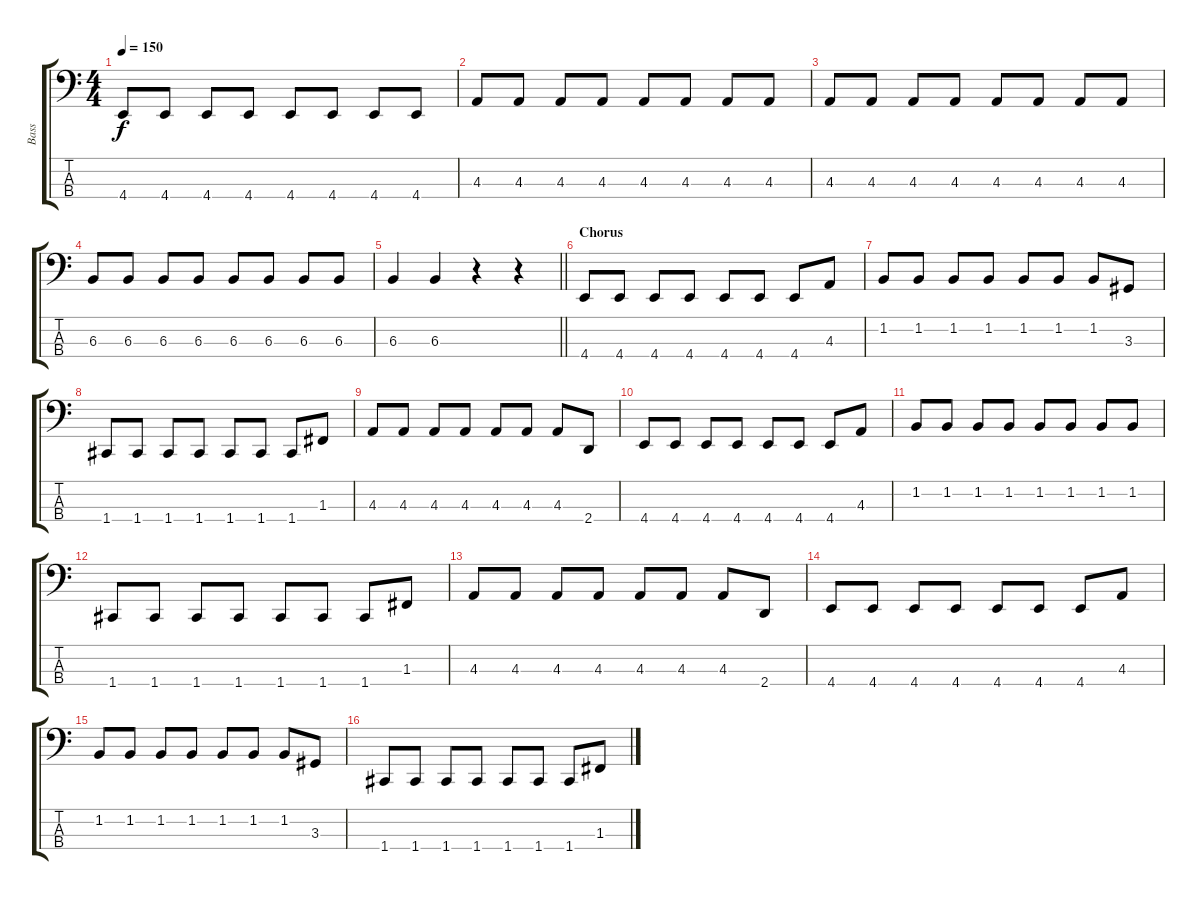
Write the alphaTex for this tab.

\track ("Bass" "Bass") {instrument electricbasspick}
\staff {score tabs}
\tuning (Eb2 Bb1 F1 C1) {hide}
\ts (4 4)
\tempo 150
\clef f4
\ks c
4.4.8{dy f} 4.4.8 4.4.8 4.4.8 4.4.8 4.4.8 4.4.8 4.4.8 |
4.3.8 4.3.8 4.3.8 4.3.8 4.3.8 4.3.8 4.3.8 4.3.8 |
4.3.8 4.3.8 4.3.8 4.3.8 4.3.8 4.3.8 4.3.8 4.3.8 |
6.3.8 6.3.8 6.3.8 6.3.8 6.3.8 6.3.8 6.3.8 6.3.8 |
\barLineRight lightlight
6.3.4 6.3.4 r.4 r.4 |
\section ("" "Chorus")
4.4.8 4.4.8 4.4.8 4.4.8 4.4.8 4.4.8 4.4.8 4.3.8 |
1.2.8 1.2.8 1.2.8 1.2.8 1.2.8 1.2.8 1.2.8 3.3.8 |
1.4.8 1.4.8 1.4.8 1.4.8 1.4.8 1.4.8 1.4.8 1.3.8 |
4.3.8 4.3.8 4.3.8 4.3.8 4.3.8 4.3.8 4.3.8 2.4.8 |
4.4.8 4.4.8 4.4.8 4.4.8 4.4.8 4.4.8 4.4.8 4.3.8 |
1.2.8 1.2.8 1.2.8 1.2.8 1.2.8 1.2.8 1.2.8 1.2.8 |
1.4.8 1.4.8 1.4.8 1.4.8 1.4.8 1.4.8 1.4.8 1.3.8 |
4.3.8 4.3.8 4.3.8 4.3.8 4.3.8 4.3.8 4.3.8 2.4.8 |
4.4.8 4.4.8 4.4.8 4.4.8 4.4.8 4.4.8 4.4.8 4.3.8 |
1.2.8 1.2.8 1.2.8 1.2.8 1.2.8 1.2.8 1.2.8 3.3.8 |
1.4.8 1.4.8 1.4.8 1.4.8 1.4.8 1.4.8 1.4.8 1.3.8
